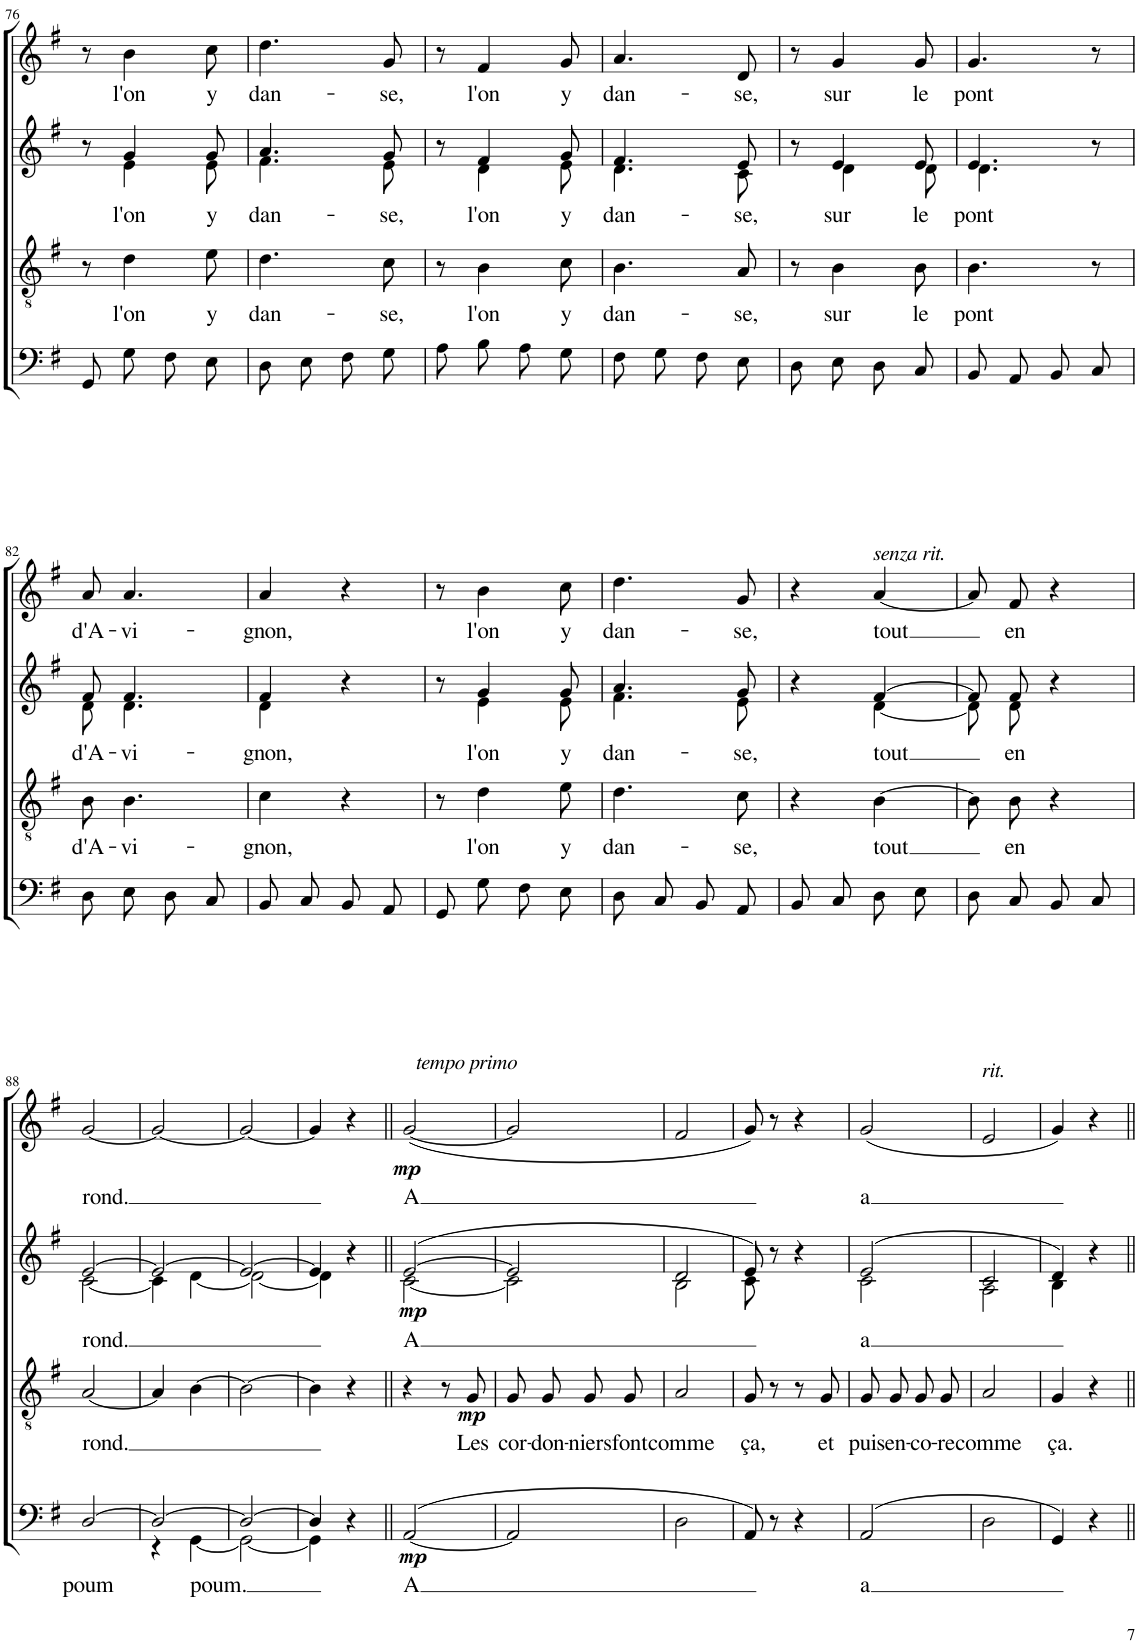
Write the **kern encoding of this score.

**kern	**text	**dynam	**kern	**text	**dynam	**kern	**text	**dynam	**kern	**text	**dynam
*part4	*part4	*part4	*part3	*part3	*part3	*part2	*part2	*part2	*part1	*part1	*part1
*staff4	*staff4	*staff4	*staff3	*staff3	*staff3	*staff2	*staff2	*staff2	*staff1	*staff1	*staff1
*I"Bass	*	*	*I"Tenor	*	*	*I"Alto	*	*	*I"Soprano	*	*
!!LO:PB:g=z
*clefF4	*	*	*clefGv2	*	*	*clefG2	*	*	*clefG2	*	*
*k[f#]	*	*	*k[f#]	*	*	*k[f#]	*	*	*k[f#]	*	*
*M2/4	*	*	*M2/4	*	*	*M2/4	*	*	*M2/4	*	*
=76	=76	=76	=76	=76	=76	=76	=76	=76	=76	=76	=76
*	*	*	*	*	*	*^	*	*	*	*	*
8GG/L	.	.	8r	.	.	8r	8ryy	.	.	8r	.	.
!	!	!	!	!LO:LY:b	!	!	!	!LO:LY:b	!	!	!LO:LY:b	!
8G/J	.	.	4d\	l'on	.	4g/	4e\	l'on	.	4b\	l'on	.
8F#\L	.	.	.	.	.	.	.	.	.	.	.	.
!	!	!	!	!LO:LY:b	!	!	!	!LO:LY:b	!	!	!LO:LY:b	!
8E\J	.	.	8e\	y	.	8g/	8e\	y	.	8cc\	y	.
=77	=77	=77	=77	=77	=77	=77	=77	=77	=77	=77	=77	=77
!	!	!	!	!LO:LY:b	!	!	!	!LO:LY:b	!	!	!LO:LY:b	!
8D\L	.	.	4.d\	dan-	.	4.a/	4.f#\	dan-	.	4.dd\	dan-	.
8E\J	.	.	.	.	.	.	.	.	.	.	.	.
8F#\L	.	.	.	.	.	.	.	.	.	.	.	.
!	!	!	!	!LO:LY:b	!	!	!	!LO:LY:b	!	!	!LO:LY:b	!
8G\J	.	.	8c\	-se,	.	8g/	8e\	-se,	.	8g/	-se,	.
=78	=78	=78	=78	=78	=78	=78	=78	=78	=78	=78	=78	=78
8A\L	.	.	8r	.	.	8r	8ryy	.	.	8r	.	.
!	!	!	!	!LO:LY:b	!	!	!	!LO:LY:b	!	!	!LO:LY:b	!
8B\J	.	.	4B\	l'on	.	4f#/	4d\	l'on	.	4f#/	l'on	.
8A\L	.	.	.	.	.	.	.	.	.	.	.	.
!	!	!	!	!LO:LY:b	!	!	!	!LO:LY:b	!	!	!LO:LY:b	!
8G\J	.	.	8c\	y	.	8g/	8e\	y	.	8g/	y	.
=79	=79	=79	=79	=79	=79	=79	=79	=79	=79	=79	=79	=79
!	!	!	!	!LO:LY:b	!	!	!	!LO:LY:b	!	!	!LO:LY:b	!
8F#\L	.	.	4.B\	dan-	.	4.f#/	4.d\	dan-	.	4.a/	dan-	.
8G\J	.	.	.	.	.	.	.	.	.	.	.	.
8F#\L	.	.	.	.	.	.	.	.	.	.	.	.
!	!	!	!	!LO:LY:b	!	!	!	!LO:LY:b	!	!	!LO:LY:b	!
8E\J	.	.	8A/	-se,	.	8e/	8c\	-se,	.	8d/	-se,	.
=80	=80	=80	=80	=80	=80	=80	=80	=80	=80	=80	=80	=80
8D\L	.	.	8r	.	.	8r	8ryy	.	.	8r	.	.
!	!	!	!	!LO:LY:b	!	!	!	!LO:LY:b	!	!	!LO:LY:b	!
8E\J	.	.	4B\	sur	.	4e/	4d\	sur	.	4g/	sur	.
8D/L	.	.	.	.	.	.	.	.	.	.	.	.
!	!	!	!	!LO:LY:b	!	!	!	!LO:LY:b	!	!	!LO:LY:b	!
8C/J	.	.	8B\	le	.	8e/	8d\	le	.	8g/	le	.
=81	=81	=81	=81	=81	=81	=81	=81	=81	=81	=81	=81	=81
!	!	!	!	!LO:LY:b	!	!	!	!LO:LY:b	!	!	!LO:LY:b	!
8BB/L	.	.	4.B\	pont	.	4.e/	4.d\	pont	.	4.g/	pont	.
8AA/J	.	.	.	.	.	.	.	.	.	.	.	.
8BB/L	.	.	.	.	.	.	.	.	.	.	.	.
8C/J	.	.	8r	.	.	8r	8ryy	.	.	8r	.	.
!!LO:LB:g=z
=82	=82	=82	=82	=82	=82	=82	=82	=82	=82	=82	=82	=82
!	!	!	!	!LO:LY:b	!	!	!	!LO:LY:b	!	!	!LO:LY:b	!
8D\L	.	.	8B\	d'A-	.	8f#/	8d\	d'A-	.	8a/	d'A-	.
!	!	!	!	!LO:LY:b	!	!	!	!LO:LY:b	!	!	!LO:LY:b	!
8E\J	.	.	4.B\	-vi-	.	4.f#/	4.d\	-vi-	.	4.a/	-vi-	.
8D/L	.	.	.	.	.	.	.	.	.	.	.	.
8C/J	.	.	.	.	.	.	.	.	.	.	.	.
=83	=83	=83	=83	=83	=83	=83	=83	=83	=83	=83	=83	=83
!	!	!	!	!LO:LY:b	!	!	!	!LO:LY:b	!	!	!LO:LY:b	!
8BB/L	.	.	4c\	-gnon,	.	4f#/	4d\	-gnon,	.	4a/	-gnon,	.
8C/J	.	.	.	.	.	.	.	.	.	.	.	.
8BB/L	.	.	4r	.	.	4r	4ryy	.	.	4r	.	.
8AA/J	.	.	.	.	.	.	.	.	.	.	.	.
=84	=84	=84	=84	=84	=84	=84	=84	=84	=84	=84	=84	=84
8GG/L	.	.	8r	.	.	8r	8ryy	.	.	8r	.	.
!	!	!	!	!LO:LY:b	!	!	!	!LO:LY:b	!	!	!LO:LY:b	!
8G/J	.	.	4d\	l'on	.	4g/	4e\	l'on	.	4b\	l'on	.
8F#\L	.	.	.	.	.	.	.	.	.	.	.	.
!	!	!	!	!LO:LY:b	!	!	!	!LO:LY:b	!	!	!LO:LY:b	!
8E\J	.	.	8e\	y	.	8g/	8e\	y	.	8cc\	y	.
=85	=85	=85	=85	=85	=85	=85	=85	=85	=85	=85	=85	=85
!	!	!	!	!LO:LY:b	!	!	!	!LO:LY:b	!	!	!LO:LY:b	!
8D/L	.	.	4.d\	dan-	.	4.a/	4.f#\	dan-	.	4.dd\	dan-	.
8C/J	.	.	.	.	.	.	.	.	.	.	.	.
8BB/L	.	.	.	.	.	.	.	.	.	.	.	.
!	!	!	!	!LO:LY:b	!	!	!	!LO:LY:b	!	!	!LO:LY:b	!
8AA/J	.	.	8c\	-se,	.	8g/	8e\	-se,	.	8g/	-se,	.
=86	=86	=86	=86	=86	=86	=86	=86	=86	=86	=86	=86	=86
8BB/L	.	.	4r	.	.	4r	4ryy	.	.	4r	.	.
8C/J	.	.	.	.	.	.	.	.	.	.	.	.
!	!	!	!	!LO:LY:b	!	!	!	!LO:LY:b	!	!	!LO:LY:b	!
8D\L	.	.	[4B\	tout	.	[4f#/	[4d\	tout	.	[4a/	tout	.
8E\J	.	.	.	.	.	.	.	.	.	.	.	.
=87	=87	=87	=87	=87	=87	=87	=87	=87	=87	=87	=87	=87
8D/L	.	.	8B\L]	.	.	8f#/L]	8d\L]	.	.	8a/L]	.	.
!	!	!	!	!LO:LY:b	!	!	!	!LO:LY:b	!	!	!LO:LY:b	!
8C/J	.	.	8B\J	en	.	8f#/J	8d\J	en	.	8f#/J	en	.
8BB/L	.	.	4r	.	.	4r	4ryy	.	.	4r	.	.
8C/J	.	.	.	.	.	.	.	.	.	.	.	.
!!LO:LB:g=z
=88	=88	=88	=88	=88	=88	=88	=88	=88	=88	=88	=88	=88
!	!LO:LY:b	!	!	!LO:LY:b	!	!	!	!LO:LY:b	!	!	!LO:LY:b	!
[2D/	poum	.	[2A/	rond.	.	[2e/	[2c\	rond.	.	[2g/	rond.	.
=89	=89	=89	=89	=89	=89	=89	=89	=89	=89	=89	=89	=89
*^	*	*	*	*	*	*	*	*	*	*	*	*
2D/_	4r	.	.	4A/]	.	.	2e/_	4c\]	.	.	2g/_	.	.
!	!	!LO:LY:b	!	!	!	!	!	!	!	!	!	!	!
.	[4GG\	poum.	.	[4B\	.	.	.	[4d\	.	.	.	.	.
=90	=90	=90	=90	=90	=90	=90	=90	=90	=90	=90	=90	=90	=90
2D/_	2GG\_	.	.	2B\_	.	.	2e/_	2d\_	.	.	2g/_	.	.
=91	=91	=91	=91	=91	=91	=91	=91	=91	=91	=91	=91	=91	=91
4D/]	4GG\]	.	.	4B\]	.	.	4e/]	4d\]	.	.	4g/]	.	.
4r	4ryy	.	.	4r	.	.	4r	4ryy	.	.	4r	.	.
=92||	=92||	=92||	=92||	=92||	=92||	=92||	=92||	=92||	=92||	=92||	=92||	=92||	=92||
!	!	!LO:LY:b	!LO:DY:b	!	!	!	!	!	!LO:LY:b	!LO:DY:b	!	!LO:LY:b	!LO:DY:b
*v	*v	*	*	*	*	*	*	*	*	*	*	*	*
([2AA/	A	mp	4r	.	.	([2e/	[2c\	A	mp	([2g/	A	mp
.	.	.	8r	.	.	.	.	.	.	.	.	.
!	!	!	!	!LO:LY:b	!LO:DY:b	!	!	!	!	!	!	!
.	.	.	8G/	Les	mp	.	.	.	.	.	.	.
=93	=93	=93	=93	=93	=93	=93	=93	=93	=93	=93	=93	=93
!	!	!	!	!LO:LY:b	!	!	!	!	!	!	!	!
2AA/]	.	.	8G/L	cor-	.	2e/]	2c\]	.	.	2g/]	.	.
!	!	!	!	!LO:LY:b	!	!	!	!	!	!	!	!
.	.	.	8G/J	-don-	.	.	.	.	.	.	.	.
!	!	!	!	!LO:LY:b	!	!	!	!	!	!	!	!
.	.	.	8G/L	-niers	.	.	.	.	.	.	.	.
!	!	!	!	!LO:LY:b	!	!	!	!	!	!	!	!
.	.	.	8G/J	font	.	.	.	.	.	.	.	.
=94	=94	=94	=94	=94	=94	=94	=94	=94	=94	=94	=94	=94
!	!	!	!	!LO:LY:b	!	!	!	!	!	!	!	!
2D\	.	.	2A/	comme	.	2d/	2B\	.	.	2f#/	.	.
=95	=95	=95	=95	=95	=95	=95	=95	=95	=95	=95	=95	=95
!	!	!	!	!LO:LY:b	!	!	!	!	!	!	!	!
8AA/)	.	.	8G/	ça,	.	8e/)	8c\	.	.	8g/)	.	.
8r	.	.	8r	.	.	8r	4.ryy	.	.	8r	.	.
4r	.	.	8r	.	.	4r	.	.	.	4r	.	.
!	!	!	!	!LO:LY:b	!	!	!	!	!	!	!	!
.	.	.	8G/	et	.	.	.	.	.	.	.	.
=96	=96	=96	=96	=96	=96	=96	=96	=96	=96	=96	=96	=96
!	!LO:LY:b	!	!	!LO:LY:b	!	!	!	!LO:LY:b	!	!	!LO:LY:b	!
(2AA/	a	.	8G/L	puis	.	(2e/	2c\	a	.	(2g/	a	.
!	!	!	!	!LO:LY:b	!	!	!	!	!	!	!	!
.	.	.	8G/J	en-	.	.	.	.	.	.	.	.
!	!	!	!	!LO:LY:b	!	!	!	!	!	!	!	!
.	.	.	8G/L	-co-	.	.	.	.	.	.	.	.
!	!	!	!	!LO:LY:b	!	!	!	!	!	!	!	!
.	.	.	8G/J	-re	.	.	.	.	.	.	.	.
=97	=97	=97	=97	=97	=97	=97	=97	=97	=97	=97	=97	=97
!	!	!	!	!LO:LY:b	!	!	!	!	!	!	!	!
2D\	.	.	2A/	comme	.	2c/	2A\	.	.	2e/	.	.
=98	=98	=98	=98	=98	=98	=98	=98	=98	=98	=98	=98	=98
!	!	!	!	!LO:LY:b	!	!	!	!	!	!	!	!
4GG/)	.	.	4G/	ça.	.	4d/)	4B\	.	.	4g/)	.	.
4r	.	.	4r	.	.	4r	4ryy	.	.	4r	.	.
*	*	*	*	*	*	*v	*v	*	*	*	*	*
=||	=||	=||	=||	=||	=||	=||	=||	=||	=||	=||	=||
*-	*-	*-	*-	*-	*-	*-	*-	*-	*-	*-	*-
